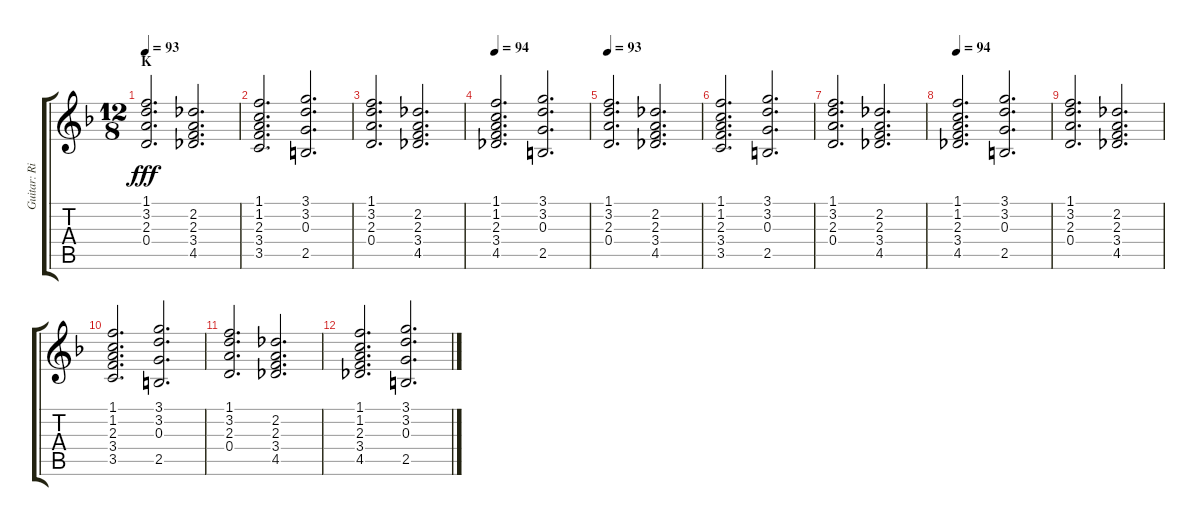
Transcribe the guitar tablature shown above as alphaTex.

\track ("Guitar: Rik" "Guitar: Ri") {instrument distortionguitar}
\staff {score tabs}
\tuning (E4 B3 G3 D3 A2 E2) {hide}
\ts (12 8)
\section ("" "K")
\tempo 93
\clef g2
\ks f
(1.1 3.2 2.3 0.4).2{d dy fff} (2.2 2.3 3.4 4.5).2{d} |
(1.1 1.2 2.3 3.4 3.5).2{d} (3.1 3.2 0.3 2.5).2{d} |
(1.1 3.2 2.3 0.4).2{d} (2.2 2.3 3.4 4.5).2{d} |
\tempo 94
(1.1 1.2 2.3 3.4 4.5).2{d} (3.1 3.2 0.3 2.5).2{d} |
\tempo 93
(1.1 3.2 2.3 0.4).2{d} (2.2 2.3 3.4 4.5).2{d} |
(1.1 1.2 2.3 3.4 3.5).2{d} (3.1 3.2 0.3 2.5).2{d} |
(1.1 3.2 2.3 0.4).2{d} (2.2 2.3 3.4 4.5).2{d} |
\tempo 94
(1.1 1.2 2.3 3.4 4.5).2{d} (3.1 3.2 0.3 2.5).2{d} |
(1.1 3.2 2.3 0.4).2{d} (2.2 2.3 3.4 4.5).2{d} |
(1.1 1.2 2.3 3.4 3.5).2{d} (3.1 3.2 0.3 2.5).2{d} |
(1.1 3.2 2.3 0.4).2{d} (2.2 2.3 3.4 4.5).2{d} |
(1.1 1.2 2.3 3.4 4.5).2{d} (3.1 3.2 0.3 2.5).2{d}
